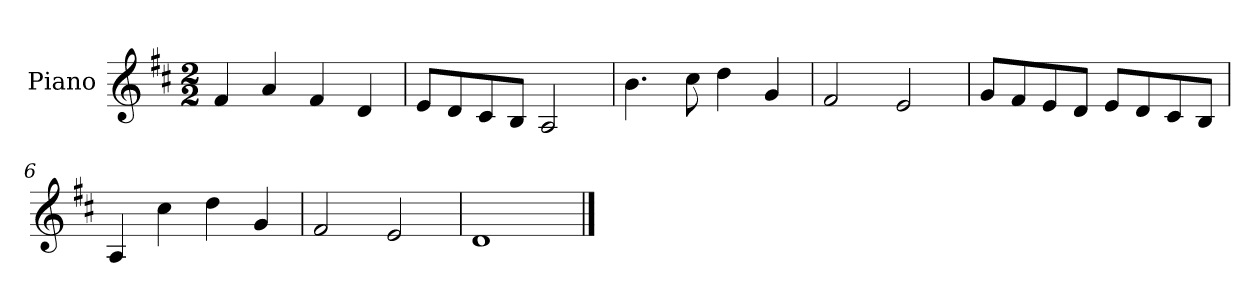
**kern
*part1
*staff1
*I"Piano
*I'Pno
*clefG2
*k[f#c#]
*M2/2
=1
4f#/
4a/
4f#/
4d/
=2
8e/L
8d/
8c#/
8B/J
2A/
=3
4.b\
8cc#\
4dd\
4g/
=4
2f#/
2e/
=5
8g/L
8f#/
8e/
8d/J
8e/L
8d/
8c#/
8B/J
=6
4A/
4cc#\
4dd\
4g/
=7
2f#/
2e/
=8
1d
==
*-
